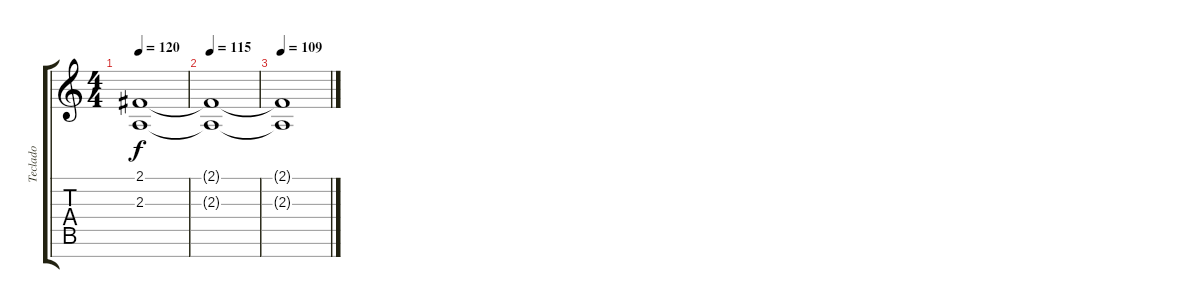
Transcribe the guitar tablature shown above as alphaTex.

\track ("Teclado" "Teclado") {instrument stringensemble1}
\staff {score tabs}
\tuning (E4 B3 G3 D3 A2 E2 B1) {hide}
\ts (4 4)
\tempo 120
\clef g2
\ks c
(2.1{t} 2.3{t}).1{dy f volume 12} |
\tempo 115
(2.1{t} 2.3{t}).1{volume 10} |
\tempo 109
(2.1{t} 2.3{t}).1
